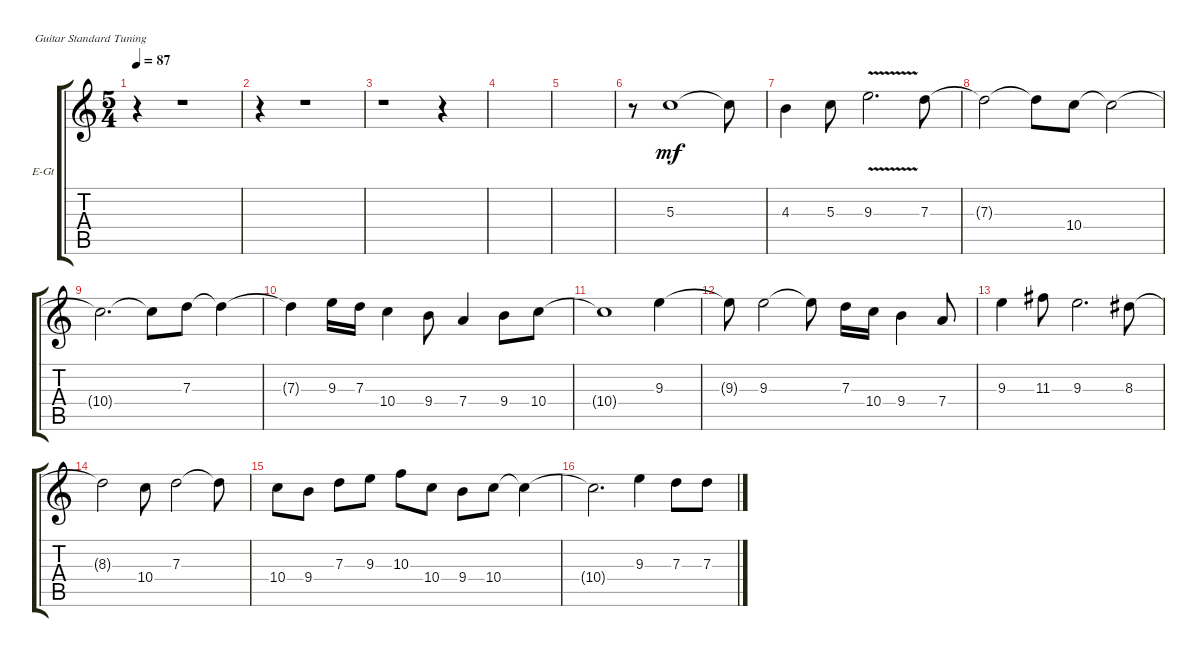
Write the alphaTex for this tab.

\defaultSystemsLayout 4
\bracketExtendMode groupsimilarinstruments
\firstSystemTrackNameOrientation horizontal
\otherSystemsTrackNameOrientation horizontal
\track ("Main Guitar" "E-Gt") {instrument overdrivenguitar}
\staff {score tabs}
\tuning (E4 B3 G3 D3 A2 E2)
\ts (5 4)
\tempo 87
\clef g2
\ks c
r.4{dy mf instrument overdrivenguitar} r.1 |
r.4 r.1 |
r.1 r.4 |
|
|
r.8 5.3.1 5.3{t}.8 |
4.3.4 5.3.8 9.3{v}.2{d} 7.3.8 |
7.3{t}.2 7.3{t}.8 10.4.8 10.4{t}.2 |
10.4{t}.2{d} 10.4{t}.8 7.3.8 7.3{t}.4 |
7.3{t}.4 9.3.16 7.3.16 10.4.4 9.4.8 7.4.4 9.4.8 10.4.8 |
10.4{t}.1 9.3.4 |
9.3{t}.8 9.3.2 9.3{t}.8 7.3.16 10.4.16 9.4.4 7.4.8 |
9.3.4 11.3.8 9.3.2{d} 8.3.8 |
8.3{t}.2 10.4.8 7.3.2 7.3{t}.8 |
10.4.8 9.4.8 7.3.8 9.3.8 10.3.8 10.4.8 9.4.8 10.4.8 10.4{t}.4 |
10.4{t}.2{d} 9.3.4 7.3.8 7.3.8
